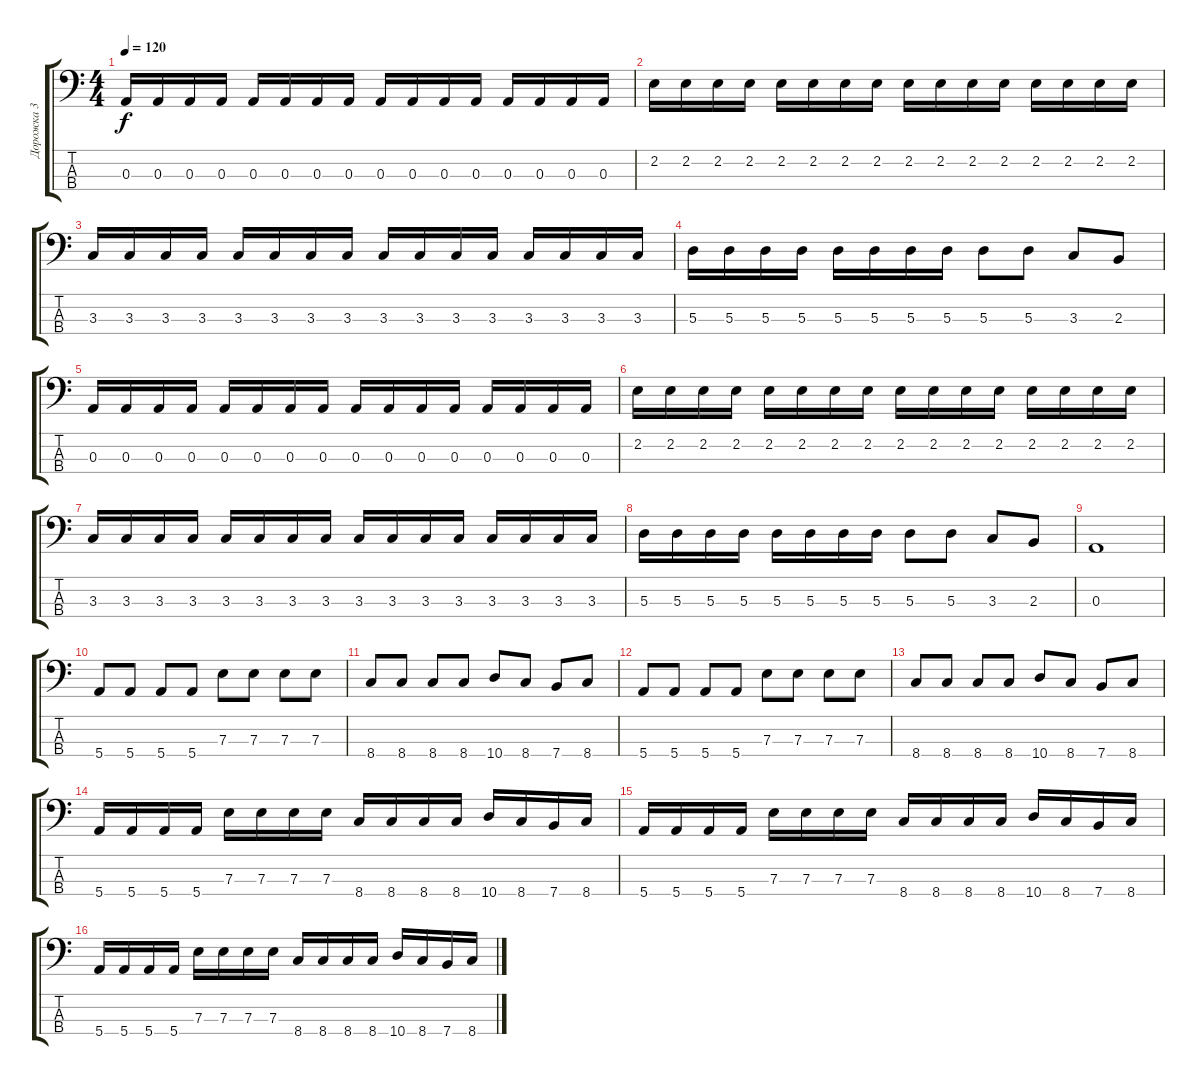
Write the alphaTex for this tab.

\track ("Дорожка 3" "Дорожка 3") {instrument electricbassfinger}
\staff {score tabs}
\tuning (G2 D2 A1 E1) {hide}
\ts (4 4)
\tempo 120
\clef f4
\ks c
0.3.16{dy f} 0.3.16 0.3.16 0.3.16 0.3.16 0.3.16 0.3.16 0.3.16 0.3.16 0.3.16 0.3.16 0.3.16 0.3.16 0.3.16 0.3.16 0.3.16 |
2.2.16 2.2.16 2.2.16 2.2.16 2.2.16 2.2.16 2.2.16 2.2.16 2.2.16 2.2.16 2.2.16 2.2.16 2.2.16 2.2.16 2.2.16 2.2.16 |
3.3.16 3.3.16 3.3.16 3.3.16 3.3.16 3.3.16 3.3.16 3.3.16 3.3.16 3.3.16 3.3.16 3.3.16 3.3.16 3.3.16 3.3.16 3.3.16 |
5.3.16 5.3.16 5.3.16 5.3.16 5.3.16 5.3.16 5.3.16 5.3.16 5.3.8 5.3.8 3.3.8 2.3.8 |
0.3.16 0.3.16 0.3.16 0.3.16 0.3.16 0.3.16 0.3.16 0.3.16 0.3.16 0.3.16 0.3.16 0.3.16 0.3.16 0.3.16 0.3.16 0.3.16 |
2.2.16 2.2.16 2.2.16 2.2.16 2.2.16 2.2.16 2.2.16 2.2.16 2.2.16 2.2.16 2.2.16 2.2.16 2.2.16 2.2.16 2.2.16 2.2.16 |
3.3.16 3.3.16 3.3.16 3.3.16 3.3.16 3.3.16 3.3.16 3.3.16 3.3.16 3.3.16 3.3.16 3.3.16 3.3.16 3.3.16 3.3.16 3.3.16 |
5.3.16 5.3.16 5.3.16 5.3.16 5.3.16 5.3.16 5.3.16 5.3.16 5.3.8 5.3.8 3.3.8 2.3.8 |
0.3.1 |
5.4.8 5.4.8 5.4.8 5.4.8 7.3.8 7.3.8 7.3.8 7.3.8 |
8.4.8 8.4.8 8.4.8 8.4.8 10.4.8 8.4.8 7.4.8 8.4.8 |
5.4.8 5.4.8 5.4.8 5.4.8 7.3.8 7.3.8 7.3.8 7.3.8 |
8.4.8 8.4.8 8.4.8 8.4.8 10.4.8 8.4.8 7.4.8 8.4.8 |
5.4.16 5.4.16 5.4.16 5.4.16 7.3.16 7.3.16 7.3.16 7.3.16 8.4.16 8.4.16 8.4.16 8.4.16 10.4.16 8.4.16 7.4.16 8.4.16 |
5.4.16 5.4.16 5.4.16 5.4.16 7.3.16 7.3.16 7.3.16 7.3.16 8.4.16 8.4.16 8.4.16 8.4.16 10.4.16 8.4.16 7.4.16 8.4.16 |
5.4.16 5.4.16 5.4.16 5.4.16 7.3.16 7.3.16 7.3.16 7.3.16 8.4.16 8.4.16 8.4.16 8.4.16 10.4.16 8.4.16 7.4.16 8.4.16
